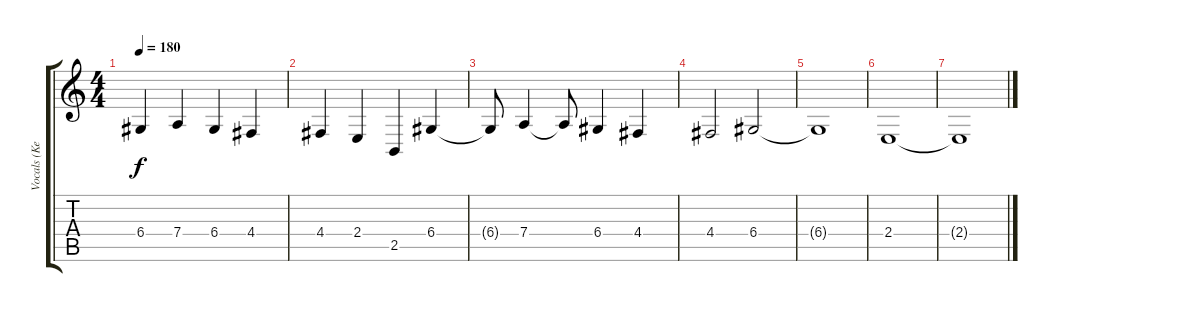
\track ("Vocals (Kenny)" "Vocals (Ke") {instrument altosax}
\staff {score tabs}
\tuning (E4 B3 G3 D3 A2 E2) {hide}
\ts (4 4)
\tempo 180
\clef g2
\ks c
6.4.4{dy f} 7.4.4 6.4.4 4.4.4 |
4.4.4 2.4.4 2.5.4 6.4.4 |
6.4{t}.8 7.4.4 7.4{t}.8 6.4.4 4.4.4 |
4.4.2 6.4.2 |
6.4{t}.1 |
2.4.1 |
2.4{t}.1
